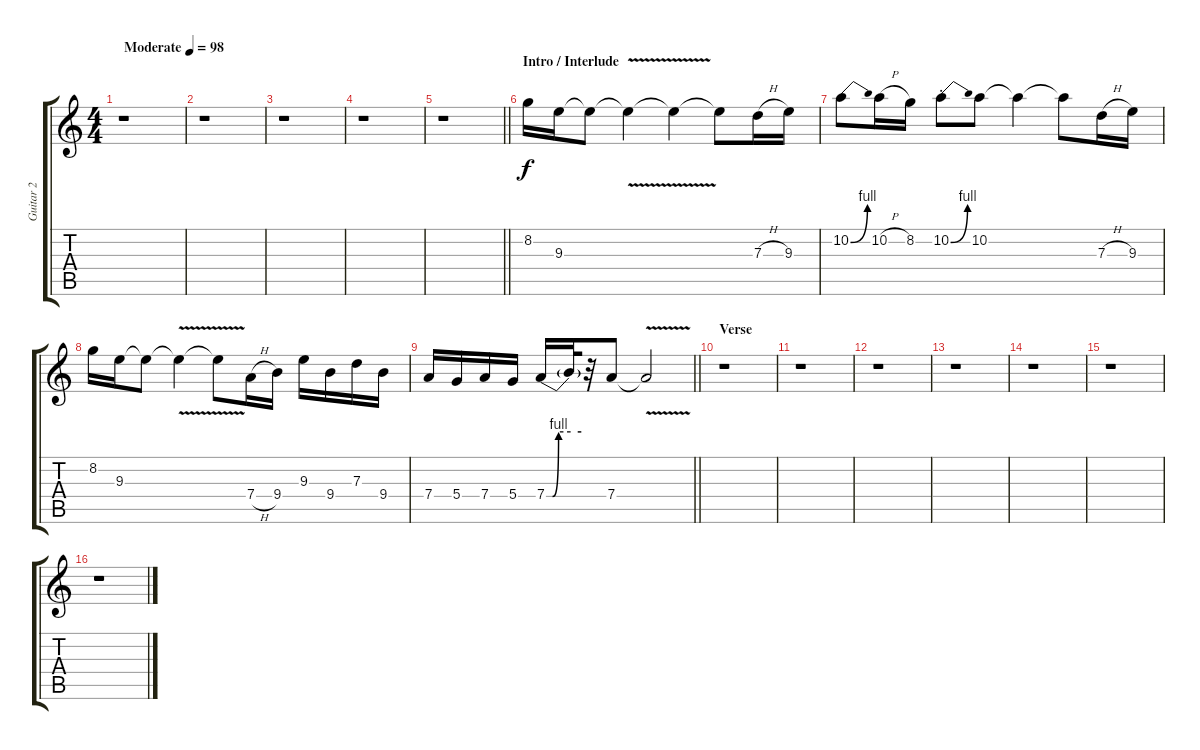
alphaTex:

\track ("Guitar 2" "Guitar 2") {instrument overdrivenguitar}
\staff {score tabs}
\tuning (E4 B3 G3 D3 A2 E2) {hide}
\ts (4 4)
\tempo (98 "Moderate")
\clef g2
\ks c
r.1{dy f instrument overdrivenguitar} |
r.1 |
r.1 |
r.1 |
\barLineRight lightlight
r.1 |
\section ("" "Intro / Interlude")
8.2.16 9.3.16 9.3{t}.8 9.3{v t}.4 9.3{t}.4 9.3{t}.8 7.3{h}.16 9.3.16 |
10.2{be (bend 0 0 60 4)}.8 10.2{h}.16 8.2.16 10.2{be (bend 0 0 60 4) st}.8 10.2.8 10.2{t}.4 10.2{t}.8 7.3{h}.16 9.3.16 |
8.2.16 9.3.16 9.3{t}.8 9.3{v t}.4 9.3{t}.8 7.4{h}.16 9.4.16 9.3.16 9.4.16 7.3.16 9.4.16 |
\barLineRight lightlight
7.4.16 5.4.16 7.4.16 5.4.16 7.4{be (custom 0 0 15 0 30 4 60 4)}.16 7.4{be (hold 0 4 60 4) t}.32 r.32 7.4.8 7.4{v t}.2 |
\section ("" "Verse")
r.1 |
r.1 |
r.1 |
r.1 |
r.1 |
r.1 |
r.1
